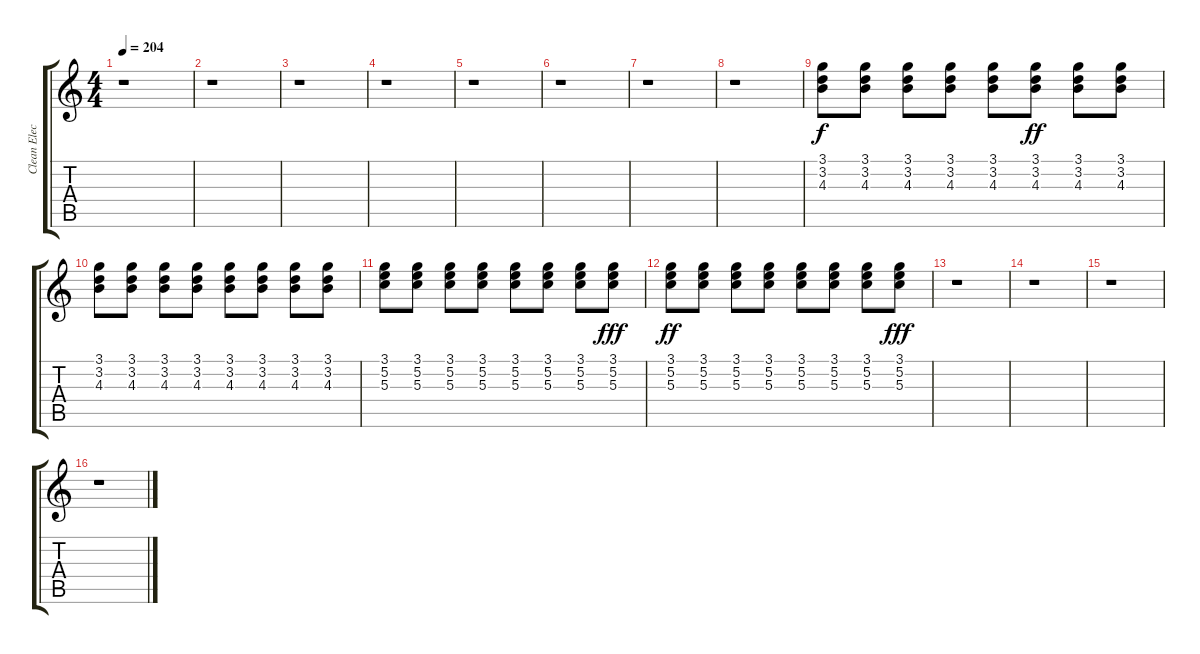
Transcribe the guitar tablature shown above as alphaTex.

\track ("Clean Electric Guitar" "Clean Elec") {instrument electricguitarclean}
\staff {score tabs}
\tuning (E4 B3 G3 D3 A2 E2) {hide}
\ts (4 4)
\tempo 204
\clef g2
\ks c
r.1{dy pp} |
r.1 |
r.1 |
r.1 |
r.1 |
r.1 |
r.1 |
r.1 |
(3.1 3.2 4.3).8{dy f} (3.1 3.2 4.3).8 (3.1 3.2 4.3).8 (3.1 3.2 4.3).8 (3.1 3.2 4.3).8 (3.1 3.2 4.3).8{dy ff} (3.1 3.2 4.3).8 (3.1 3.2 4.3).8 |
(3.1 3.2 4.3).8 (3.1 3.2 4.3).8 (3.1 3.2 4.3).8 (3.1 3.2 4.3).8 (3.1 3.2 4.3).8 (3.1 3.2 4.3).8 (3.1 3.2 4.3).8 (3.1 3.2 4.3).8 |
(3.1 5.2 5.3).8 (3.1 5.2 5.3).8 (3.1 5.2 5.3).8 (3.1 5.2 5.3).8 (3.1 5.2 5.3).8 (3.1 5.2 5.3).8 (3.1 5.2 5.3).8 (3.1 5.2 5.3).8{dy fff} |
(3.1 5.2 5.3).8{dy ff} (3.1 5.2 5.3).8 (3.1 5.2 5.3).8 (3.1 5.2 5.3).8 (3.1 5.2 5.3).8 (3.1 5.2 5.3).8 (3.1 5.2 5.3).8 (3.1 5.2 5.3).8{dy fff} |
r.1 |
r.1 |
r.1 |
r.1
